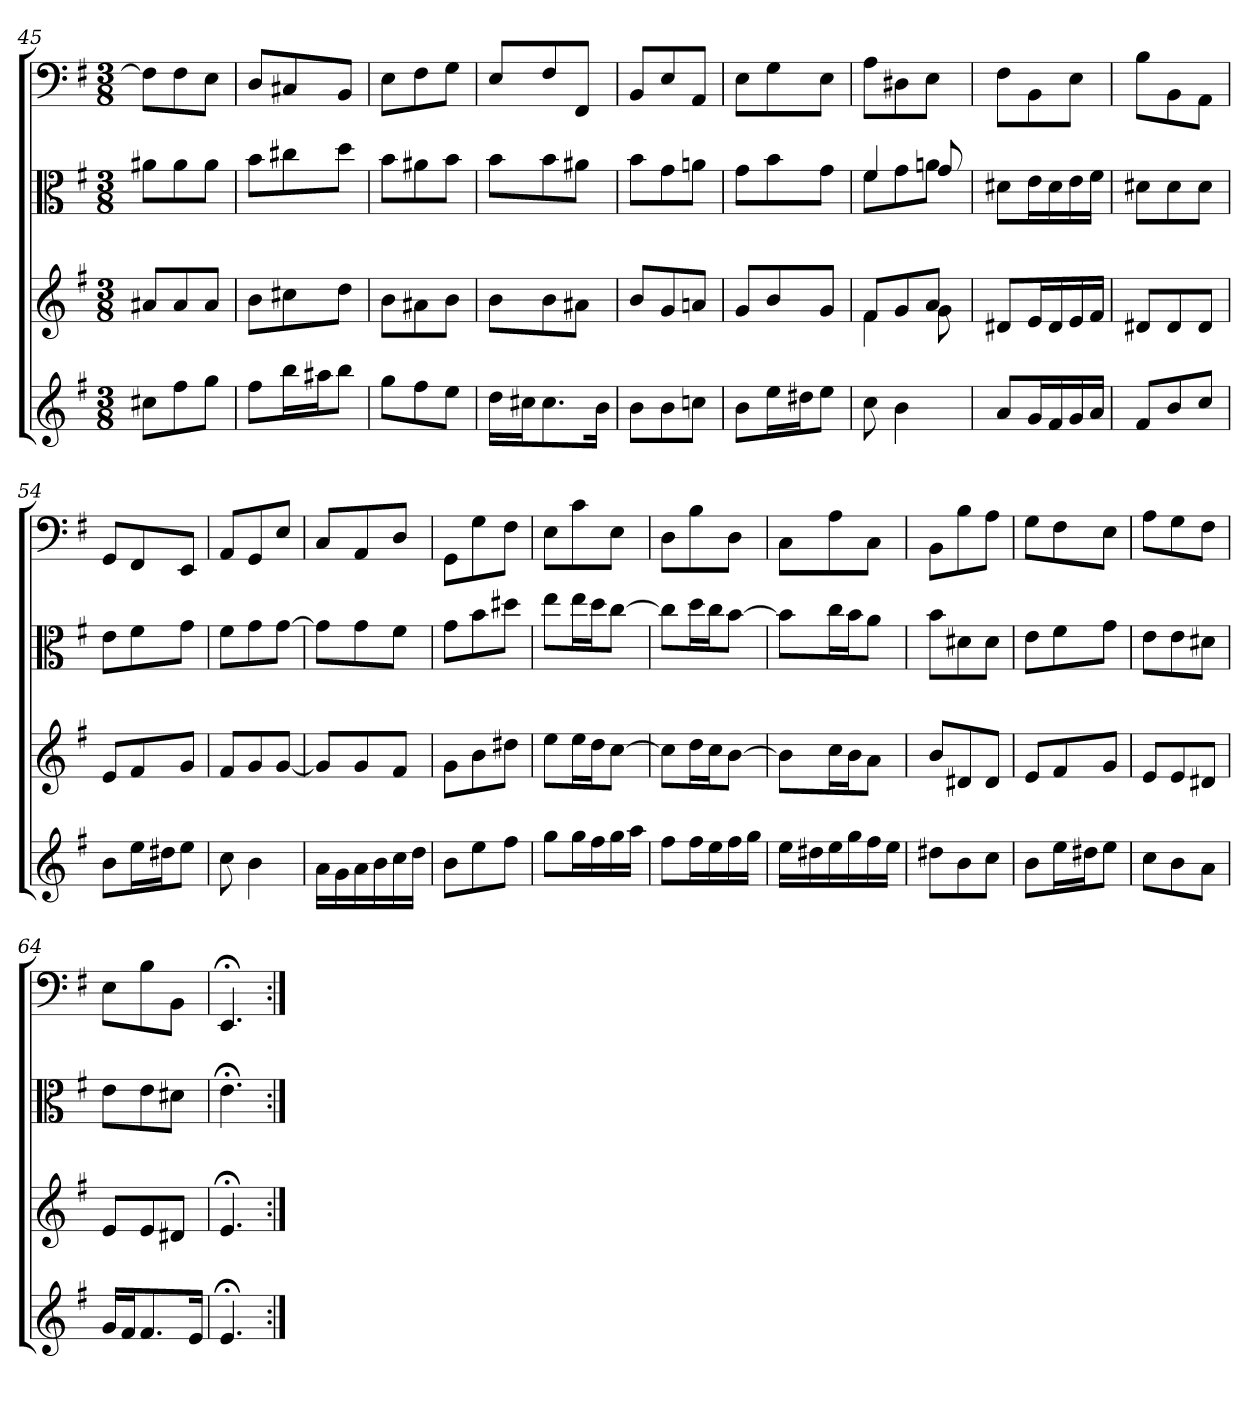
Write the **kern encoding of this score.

**kern	**kern	**kern	**kern
*part4	*part3	*part2	*part1
*staff4	*staff3	*staff2	*staff1
*clefG2	*clefG2	*clefC3	*clefF4
*k[f#]	*k[f#]	*k[f#]	*k[f#]
*e:	*e:	*e:	*e:
*M3/8	*M3/8	*M3/8	*M3/8
=45	=45	=45	=45
8cc#X\L	8a#X/L	8a#X\L	8F#\L]
8ff#\	8a#/	8a#\	8F#\
8gg\J	8a#/J	8a#\J	8E\J
=46	=46	=46	=46
8ff#\L	8b\L	8b\L	8D/L
16bb\L	8cc#X\	8cc#X\	8C#X/
16aa#X\J	.	.	.
8bb\J	8dd\J	8dd\J	8BB/J
=47	=47	=47	=47
8gg\L	8b\L	8b\L	8E\L
8ff#\	8a#X\	8a#X\	8F#\
8ee\J	8b\J	8b\J	8G\J
=48	=48	=48	=48
16dd\LL	8b\L	8b\L	8E/L
16cc#X\J	.	.	.
8.cc#\	8b\	8b\	8F#/
.	8a#X\J	8a#X\J	8FF#/J
16b\Jk	.	.	.
=49	=49	=49	=49
8b\L	8b/L	8b\L	8BB/L
8b\	8g/	8g\	8E/
8ccn\J	8an/J	8an\J	8AA/J
=50	=50	=50	=50
8b\L	8g/L	8g\L	8E\L
16ee\L	8b/	8b\	8G\
16dd#X\J	.	.	.
8ee\J	8g/J	8g\J	8E\J
=51	=51	=51	=51
*	*^	*^	*
8cc\	8f#/L	4f#\	8f#\L	4f#/	8A\L
4b\	8g/	.	8g\	.	8D#X\
.	8a/J	8g\	8an\J	8g/	8E\J
*	*v	*v	*	*	*
*	*	*v	*v	*
=52	=52	=52	=52
8a/L	8d#X/L	8d#X\L	8F#\L
16g/L	16e/L	16e\L	8BB\
16f#/	16d#/	16d#\	.
16g/	16e/	16e\	8E\J
16a/JJ	16f#/JJ	16f#\JJ	.
=53	=53	=53	=53
8f#/L	8d#X/L	8d#X\L	8B\L
8b/	8d#/	8d#\	8BB\
8cc/J	8d#/J	8d#\J	8AA\J
=54	=54	=54	=54
8b\L	8e/L	8e\L	8GG/L
16ee\L	8f#/	8f#\	8FF#/
16dd#X\J	.	.	.
8ee\J	8g/J	8g\J	8EE/J
=55	=55	=55	=55
8cc\	8f#/L	8f#\L	8AA/L
4b\	8g/	8g\	8GG/
.	[8g/J	[8g\J	8E/J
=56	=56	=56	=56
16a\LL	8g/L]	8g\L]	8C/L
16g\	.	.	.
16a\	8g/	8g\	8AA/
16b\	.	.	.
16cc\	8f#/J	8f#\J	8D/J
16dd\JJ	.	.	.
=57	=57	=57	=57
8b\L	8g\L	8g\L	8GG\L
8ee\	8b\	8b\	8G\
8ff#\J	8dd#X\J	8dd#X\J	8F#\J
=58	=58	=58	=58
8gg\L	8ee\L	8ee\L	8E\L
16gg\L	16ee\L	16ee\L	8c\
16ff#\	16dd\J	16dd\J	.
16gg\	[8cc\J	[8cc\J	8E\J
16aa\JJ	.	.	.
=59	=59	=59	=59
8ff#\L	8cc\L]	8cc\L]	8D\L
16ff#\L	16dd\L	16dd\L	8B\
16ee\	16cc\J	16cc\J	.
16ff#\	[8b\J	[8b\J	8D\J
16gg\JJ	.	.	.
=60	=60	=60	=60
16ee\LL	8b\L]	8b\L]	8C\L
16dd#X\	.	.	.
16ee\	16cc\L	16cc\L	8A\
16gg\	16b\J	16b\J	.
16ff#\	8a\J	8a\J	8C\J
16ee\JJ	.	.	.
=61	=61	=61	=61
8dd#X\L	8b/L	8b\L	8BB\L
8b\	8d#X/	8d#X\	8B\
8cc\J	8d#/J	8d#\J	8A\J
=62	=62	=62	=62
8b\L	8e/L	8e\L	8G\L
16ee\L	8f#/	8f#\	8F#\
16dd#X\J	.	.	.
8ee\J	8g/J	8g\J	8E\J
=63	=63	=63	=63
8cc\L	8e/L	8e\L	8A\L
8b\	8e/	8e\	8G\
8a\J	8d#X/J	8d#X\J	8F#\J
=64	=64	=64	=64
16g/LL	8e/L	8e\L	8E\L
16f#/J	.	.	.
8.f#/	8e/	8e\	8B\
.	8d#X/J	8d#X\J	8BB\J
16e/Jk	.	.	.
=65	=65	=65	=65
4.e;</	4.e;</	4.e;<\	4.EE;</
=:|!	=:|!	=:|!	=:|!
*-	*-	*-	*-
